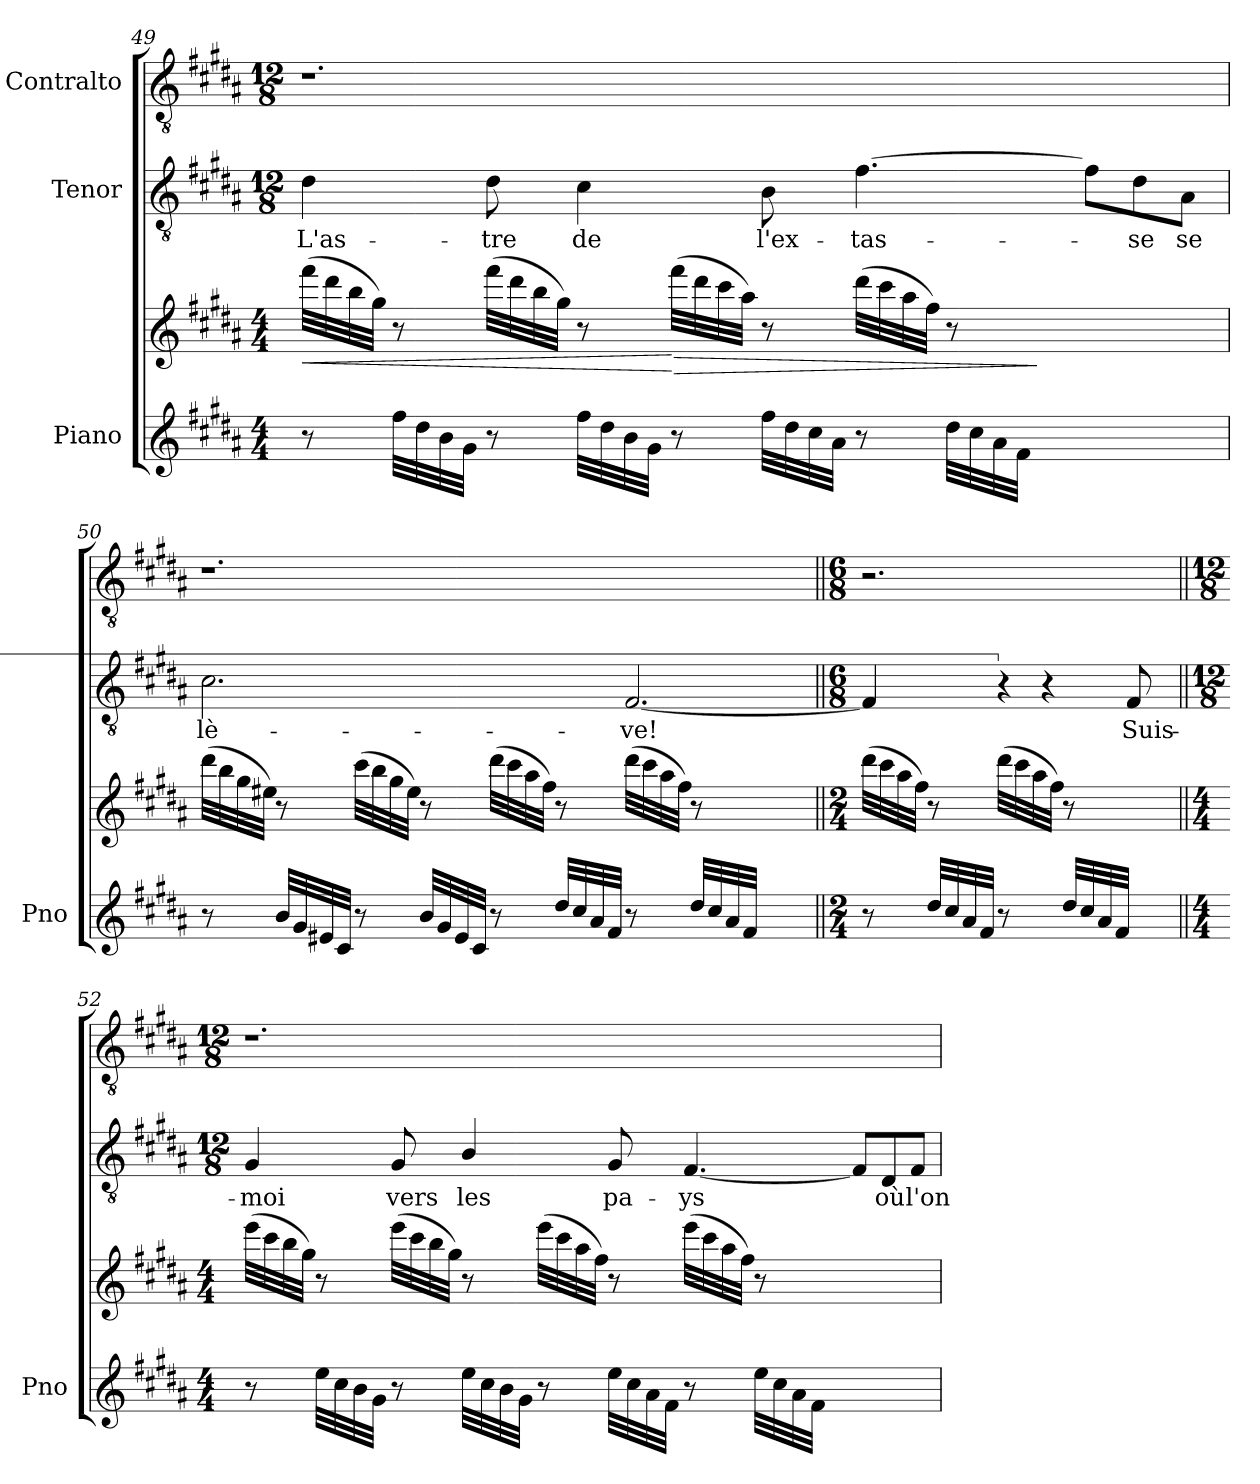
**kern	**kern	**dynam	**kern	**text	**kern
*part3	*part3	*part3	*part2	*part2	*part1
*staff4	*staff3	*staff3/4	*staff2	*staff2	*staff1
*I"Piano	*	*	*I"Tenor	*	*I"Contralto
*I'Pno	*	*	*	*	*
*clefG2	*clefG2	*	*clefGv2	*	*clefGv2
*k[f#c#g#d#a#]	*k[f#c#g#d#a#]	*	*k[f#c#g#d#a#]	*	*k[f#c#g#d#a#]
*M4/4	*M4/4	*	*M12/8	*	*M12/8
=49	=49	=49	=49	=49	=49
!	!	!LO:HP:b	!	!	!
8r	(32fff#\LLL	<	4d#\	L'as-	1.r
.	32ddd#\	.	.	.	.
.	32bb\	.	.	.	.
.	32gg#\JJJ)	.	.	.	.
32ff#\LLL	8r	.	.	.	.
32dd#\	.	.	.	.	.
32b\	.	.	.	.	.
32g#\JJJ	.	.	.	.	.
8r	(32fff#\LLL	.	8d#\	-tre	.
.	32ddd#\	.	.	.	.
.	32bb\	.	.	.	.
.	32gg#\JJJ)	.	.	.	.
32ff#\LLL	8r	.	4c#\	de	.
32dd#\	.	.	.	.	.
32b\	.	.	.	.	.
32g#\JJJ	.	.	.	.	.
!	!	!LO:HP:n=1:b	!	!	!
8r	(32fff#\LLL	[ >	.	.	.
.	32ddd#\	.	.	.	.
.	32ccc#\	.	.	.	.
.	32aa#\JJJ)	.	.	.	.
32ff#\LLL	8r	.	8B\	l'ex-	.
32dd#\	.	.	.	.	.
32cc#\	.	.	.	.	.
32a#\JJJ	.	.	.	.	.
8r	(32ddd#\LLL	.	[4.f#\	-tas-	.
.	32ccc#\	.	.	.	.
.	32aa#\	.	.	.	.
.	32ff#\JJJ)	.	.	.	.
32dd#\LLL	8r	.	.	.	.
32cc#\	.	.	.	.	.
32a#\	.	.	.	.	.
32f#\JJJ	.	.	.	.	.
2ryy	2ryy	]	.	.	.
.	.	.	8f#\L]	.	.
.	.	.	8d#\	-se	.
.	.	.	8A#\J	se	.
=50	=50	=50	=50	=50	=50
8r	(32ddd#\LLL	.	2.c#\	lè-	1.r
.	32bb\	.	.	.	.
.	32gg#\	.	.	.	.
.	32ee#X\JJJ)	.	.	.	.
32b/LLL	8r	.	.	.	.
32g#/	.	.	.	.	.
32e#X/	.	.	.	.	.
32c#/JJJ	.	.	.	.	.
8r	(32ccc#\LLL	.	.	.	.
.	32bb\	.	.	.	.
.	32gg#\	.	.	.	.
.	32ee#\JJJ)	.	.	.	.
32b/LLL	8r	.	.	.	.
32g#/	.	.	.	.	.
32e#/	.	.	.	.	.
32c#/JJJ	.	.	.	.	.
8r	(32ddd#\LLL	.	.	.	.
.	32ccc#\	.	.	.	.
.	32aa#\	.	.	.	.
.	32ff#\JJJ)	.	.	.	.
32dd#/LLL	8r	.	.	.	.
32cc#/	.	.	.	.	.
32a#/	.	.	.	.	.
32f#/JJJ	.	.	.	.	.
8r	(32ddd#\LLL	.	[2.F#/	-ve!	.
.	32ccc#\	.	.	.	.
.	32aa#\	.	.	.	.
.	32ff#\JJJ)	.	.	.	.
32dd#/LLL	8r	.	.	.	.
32cc#/	.	.	.	.	.
32a#/	.	.	.	.	.
32f#/JJJ	.	.	.	.	.
2ryy	2ryy	.	.	.	.
=51||	=51||	=51||	=51||	=51||	=51||
*M2/4	*M2/4	*	*M6/8	*	*M6/8
8r	(32ddd#\LLL	.	4F#/]	.	2.r
.	32ccc#\	.	.	.	.
.	32aa#\	.	.	.	.
.	32ff#\JJJ)	.	.	.	.
32dd#/LLL	8r	.	.	.	.
32cc#/	.	.	.	.	.
32a#/	.	.	.	.	.
32f#/JJJ	.	.	.	.	.
!	!	!	!LO:N:vis=8	!	!
8r	(32ddd#\LLL	.	12r	.	.
.	32ccc#\	.	.	.	.
.	32aa#\	.	.	.	.
!	!	!	!LO:N:vis=4	!	!
.	.	.	6r	.	.
.	32ff#\JJJ)	.	.	.	.
32dd#/LLL	8r	.	.	.	.
32cc#/	.	.	.	.	.
32a#/	.	.	.	.	.
32f#/JJJ	.	.	.	.	.
4ryy	4ryy	.	8F#/	Suis-	.
.	.	.	8ryy	.	.
=52||	=52||	=52||	=52||	=52||	=52||
*M4/4	*M4/4	*	*M12/8	*	*M12/8
8r	(32eee\LLL	.	4G#/	-moi	1.r
.	32ccc#\	.	.	.	.
.	32bb\	.	.	.	.
.	32gg#\JJJ)	.	.	.	.
32ee\LLL	8r	.	.	.	.
32cc#\	.	.	.	.	.
32b\	.	.	.	.	.
32g#\JJJ	.	.	.	.	.
8r	(32eee\LLL	.	8G#/	vers	.
.	32ccc#\	.	.	.	.
.	32bb\	.	.	.	.
.	32gg#\JJJ)	.	.	.	.
32ee\LLL	8r	.	4B/	les	.
32cc#\	.	.	.	.	.
32b\	.	.	.	.	.
32g#\JJJ	.	.	.	.	.
8r	(32eee\LLL	.	.	.	.
.	32ccc#\	.	.	.	.
.	32aa#\	.	.	.	.
.	32ff#\JJJ)	.	.	.	.
32ee\LLL	8r	.	8G#/	pa-	.
32cc#\	.	.	.	.	.
32a#\	.	.	.	.	.
32f#\JJJ	.	.	.	.	.
8r	(32eee\LLL	.	[4.F#/	-ys	.
.	32ccc#\	.	.	.	.
.	32aa#\	.	.	.	.
.	32ff#\JJJ)	.	.	.	.
32ee\LLL	8r	.	.	.	.
32cc#\	.	.	.	.	.
32a#\	.	.	.	.	.
32f#\JJJ	.	.	.	.	.
2ryy	2ryy	.	.	.	.
.	.	.	8F#/L]	.	.
.	.	.	8D#/	où	.
.	.	.	8F#/J	l'on	.
=	=	=	=	=	=
*-	*-	*-	*-	*-	*-
